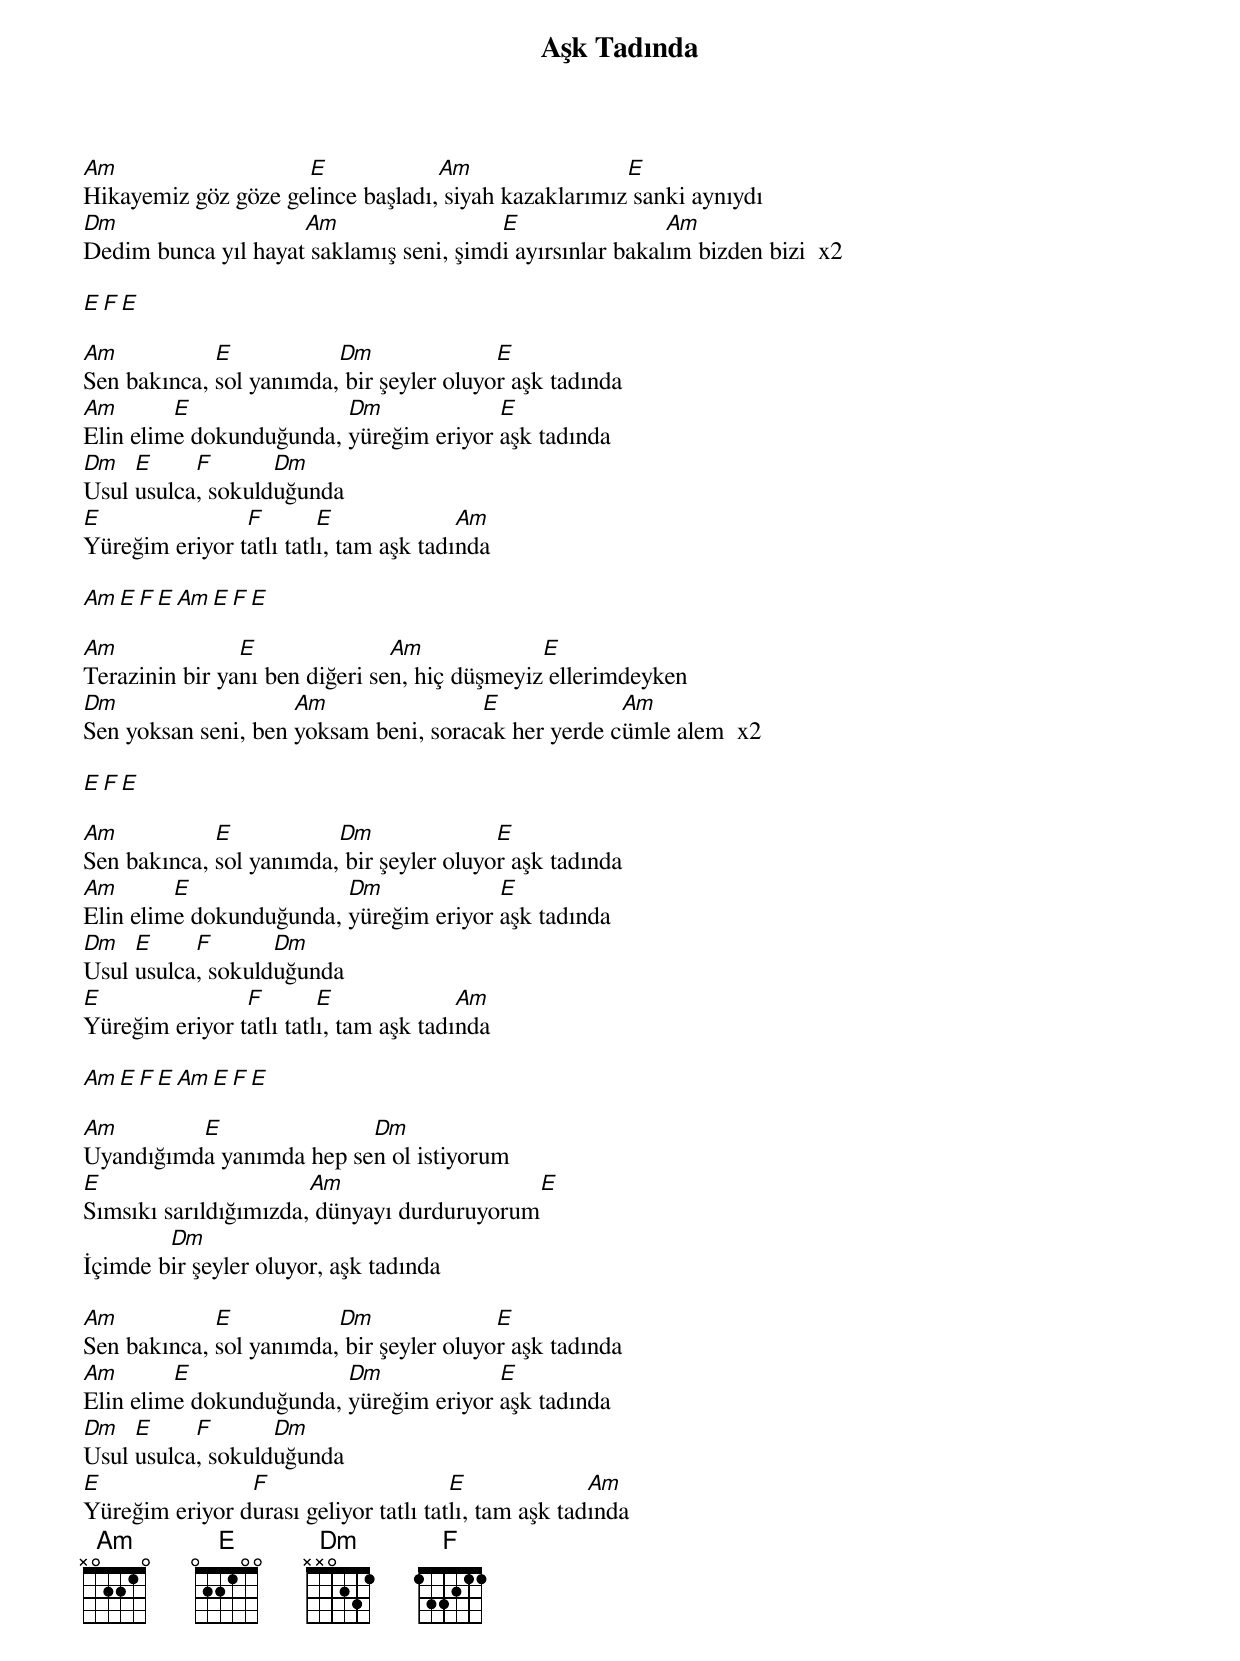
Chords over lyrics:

{title: Aşk Tadında}
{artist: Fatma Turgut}

Am                   E             Am                 E
Hikayemiz göz göze gelince başladı, siyah kazaklarımız sanki aynıydı
Dm                   Am                  E                 Am
Dedim bunca yıl hayat saklamış seni, şimdi ayırsınlar bakalım bizden bizi  x2

E F E

Am           E           Dm               E
Sen bakınca, sol yanımda, bir şeyler oluyor aşk tadında
Am       E               Dm             E
Elin elime dokunduğunda, yüreğim eriyor aşk tadında
Dm   E     F       Dm
Usul usulca, sokulduğunda
E               F        E              Am
Yüreğim eriyor tatlı tatlı, tam aşk tadında

Am E F E Am E F E

Am              E               Am             E
Terazinin bir yanı ben diğeri sen, hiç düşmeyiz ellerimdeyken
Dm                   Am                E             Am
Sen yoksan seni, ben yoksam beni, soracak her yerde cümle alem  x2

E F E

Am           E           Dm               E
Sen bakınca, sol yanımda, bir şeyler oluyor aşk tadında
Am       E               Dm             E
Elin elime dokunduğunda, yüreğim eriyor aşk tadında
Dm   E     F       Dm
Usul usulca, sokulduğunda
E               F        E              Am
Yüreğim eriyor tatlı tatlı, tam aşk tadında

Am E F E Am E F E

Am        E               Dm
Uyandığımda yanımda hep sen ol istiyorum
E                      Am                    E
Sımsıkı sarıldığımızda, dünyayı durduruyorum
        Dm
İçimde bir şeyler oluyor, aşk tadında

Am           E           Dm               E
Sen bakınca, sol yanımda, bir şeyler oluyor aşk tadında
Am       E               Dm             E
Elin elime dokunduğunda, yüreğim eriyor aşk tadında
Dm   E     F       Dm
Usul usulca, sokulduğunda
E               F                      E              Am
Yüreğim eriyor durası geliyor tatlı tatlı, tam aşk tadında
